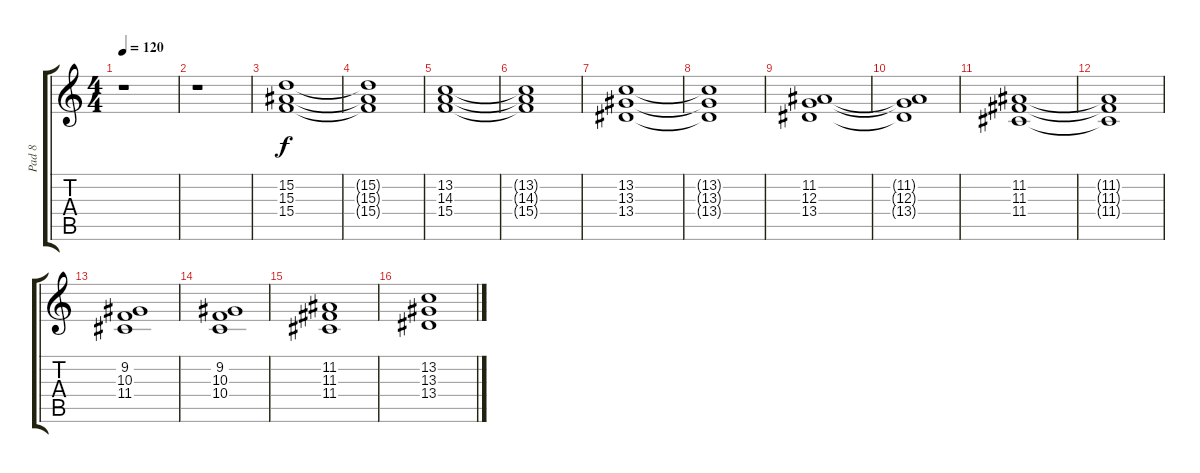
\track ("Pad 8" "Pad 8") {instrument pad8sweep}
\staff {score tabs}
\tuning (E4 B3 G3 D3 A2 E2) {hide}
\ts (4 4)
\tempo 120
\clef g2
\ks c
r.1{dy f} |
r.1 |
(15.2 15.3 15.4).1 |
(15.2{t} 15.3{t} 15.4{t}).1 |
(13.2 14.3 15.4).1 |
(13.2{t} 14.3{t} 15.4{t}).1 |
(13.2 13.3 13.4).1 |
(13.2{t} 13.3{t} 13.4{t}).1 |
(11.2 12.3 13.4).1 |
(11.2{t} 12.3{t} 13.4{t}).1 |
(11.2 11.3 11.4).1 |
(11.2{t} 11.3{t} 11.4{t}).1 |
(9.2 10.3 11.4).1 |
(9.2 10.3 10.4).1 |
(11.2 11.3 11.4).1 |
(13.2 13.3 13.4).1
